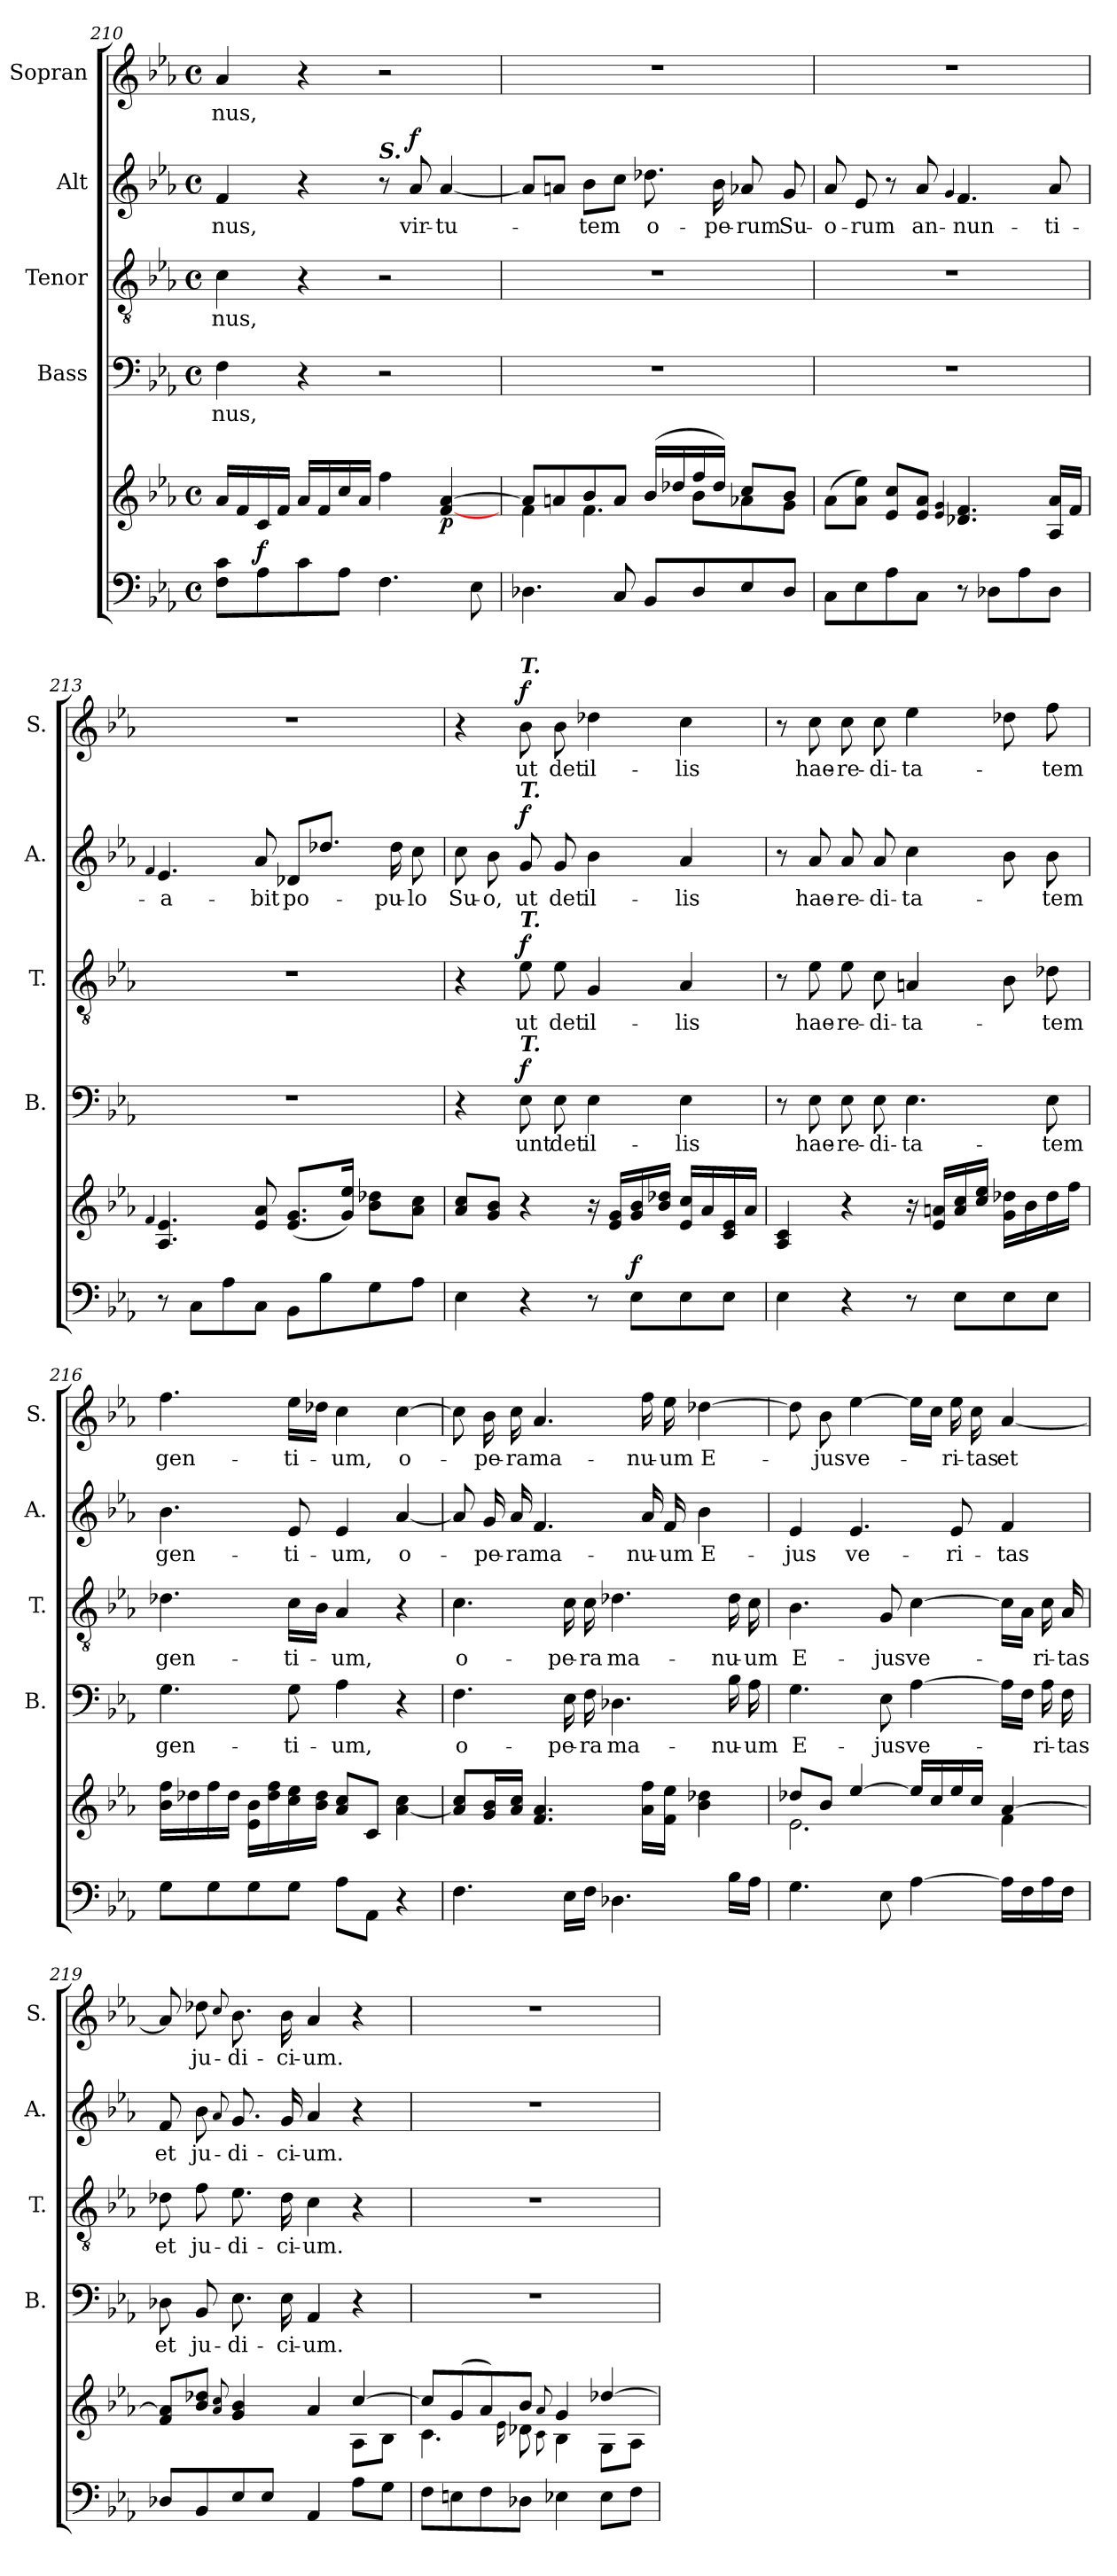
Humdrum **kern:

**kern	**kern	**dynam	**kern	**text	**dynam	**kern	**text	**dynam	**kern	**text	**dynam	**kern	**text	**dynam
*part5	*part5	*part5	*part4	*part4	*part4	*part3	*part3	*part3	*part2	*part2	*part2	*part1	*part1	*part1
*staff6	*staff5	*staff5/6	*staff4	*staff4	*staff4	*staff3	*staff3	*staff3	*staff2	*staff2	*staff2	*staff1	*staff1	*staff1
*	*	*	*I"Bass	*	*	*I"Tenor	*	*	*I"Alt	*	*	*I"Sopran	*	*
*	*	*	*I'B.	*	*	*I'T.	*	*	*I'A.	*	*	*I'S.	*	*
*clefF4	*clefG2	*	*clefF4	*	*	*clefGv2	*	*	*clefG2	*	*	*clefG2	*	*
*k[b-e-a-]	*k[b-e-a-]	*	*k[b-e-a-]	*	*	*k[b-e-a-]	*	*	*k[b-e-a-]	*	*	*k[b-e-a-]	*	*
*E-:	*E-:	*	*E-:	*	*	*E-:	*	*	*E-:	*	*	*E-:	*	*
*M4/4	*M4/4	*	*M4/4	*	*	*M4/4	*	*	*M4/4	*	*	*M4/4	*	*
*met(c)	*met(c)	*	*met(c)	*	*	*met(c)	*	*	*met(c)	*	*	*met(c)	*	*
=210	=210	=210	=210	=210	=210	=210	=210	=210	=210	=210	=210	=210	=210	=210
!	!	!	!	!LO:LY:b	!	!	!LO:LY:b	!	!	!LO:LY:b	!	!	!LO:LY:b	!
8F\ 8c\L	16a-/LL	.	4F\	-nus,	.	4c\	-nus,	.	4f/	-nus,	.	4a-/	-nus,	.
.	16f/	.	.	.	.	.	.	.	.	.	.	.	.	.
!	!	!LO:DY:a=2	!	!	!	!	!	!	!	!	!	!	!	!
8A-\	16c/	f	.	.	.	.	.	.	.	.	.	.	.	.
.	16f/JJ	.	.	.	.	.	.	.	.	.	.	.	.	.
8c\	16a-/LL	.	4r	.	.	4r	.	.	4r	.	.	4r	.	.
.	16f/	.	.	.	.	.	.	.	.	.	.	.	.	.
8A-\J	16cc/	.	.	.	.	.	.	.	.	.	.	.	.	.
.	16a-/JJ	.	.	.	.	.	.	.	.	.	.	.	.	.
!	!	!	!	!	!	!	!	!	!LO:TX:a:Bi:t=S.	!	!	!	!	!
4.F\	4ff\	.	2r	.	.	2r	.	.	8r	.	.	2r	.	.
!	!	!	!	!	!	!	!	!	!	!LO:LY:b	!LO:DY:a	!	!	!
.	.	.	.	.	.	.	.	.	8a-/	vir-	f	.	.	.
!	!	!LO:DY:b	!	!	!	!	!	!	!	!LO:LY:b	!	!	!	!
.	[4f/ [4a-/	p	.	.	.	.	.	.	[4a-/	-tu-	.	.	.	.
8E-\	.	.	.	.	.	.	.	.	.	.	.	.	.	.
=211	=211	=211	=211	=211	=211	=211	=211	=211	=211	=211	=211	=211	=211	=211
*	*^	*	*	*	*	*	*	*	*	*	*	*	*	*
4.D-X\	8a-/L]	4f\	.	1r	.	.	1r	.	.	8a-/L]	.	.	1r	.	.
.	8an/	.	.	.	.	.	.	.	.	8an/J	.	.	.	.	.
!	!	!	!	!	!	!	!	!	!	!	!LO:LY:b	!	!	!	!
.	8b-/	4.f\	.	.	.	.	.	.	.	8b-\L	-tem	.	.	.	.
8C/	8a/J	.	.	.	.	.	.	.	.	8cc\J	.	.	.	.	.
!	!	!	!	!	!	!	!	!	!	!	!LO:LY:b	!	!	!	!
8BB-/L	(>16b-/LL	.	.	.	.	.	.	.	.	8.dd-X\	o-	.	.	.	.
.	16dd-X/	.	.	.	.	.	.	.	.	.	.	.	.	.	.
8D-/	16ff/	8b-\L	.	.	.	.	.	.	.	.	.	.	.	.	.
!	!	!	!	!	!	!	!	!	!	!	!LO:LY:b	!	!	!	!
.	16dd-/JJ)	.	.	.	.	.	.	.	.	16b-\	-pe-	.	.	.	.
!	!	!	!	!	!	!	!	!	!	!	!LO:LY:b	!	!	!	!
8E-/	8cc/L	8a-\	.	.	.	.	.	.	.	8a-X/	-rum	.	.	.	.
!	!	!	!	!	!	!	!	!	!	!	!LO:LY:b	!	!	!	!
8D-/J	8b-/J	8g\J	.	.	.	.	.	.	.	8g/	Su-	.	.	.	.
!!LO:PB:g=z
=212	=212	=212	=212	=212	=212	=212	=212	=212	=212	=212	=212	=212	=212	=212	=212
!	!	!	!	!	!	!	!	!	!	!	!LO:LY:b	!	!	!	!
*	*v	*v	*	*	*	*	*	*	*	*	*	*	*	*	*
8C\L	(>8a-\L	.	1r	.	.	1r	.	.	8a-/	-o-	.	1r	.	.
!	!	!	!	!	!	!	!	!	!	!LO:LY:b	!	!	!	!
8E-\	8a-\ 8ee-\J)	.	.	.	.	.	.	.	8e-/	-rum	.	.	.	.
8A-\	8e-/ 8cc/L	.	.	.	.	.	.	.	8r	.	.	.	.	.
!	!	!	!	!	!	!	!	!	!	!LO:LY:b	!	!	!	!
8C\J	8e-/ 8a-/J	.	.	.	.	.	.	.	8a-/	an-	.	.	.	.
.	4qqe-/ 4qqg/	.	.	.	.	.	.	.	4qqg/	.	.	.	.	.
!	!	!	!	!	!	!	!	!	!	!LO:LY:b	!	!	!	!
8r	4.d-X/ 4.f/	.	.	.	.	.	.	.	4.f/	-nun-	.	.	.	.
8D-X\L	.	.	.	.	.	.	.	.	.	.	.	.	.	.
8A-\	.	.	.	.	.	.	.	.	.	.	.	.	.	.
!	!	!	!	!	!	!	!	!	!	!LO:LY:b	!	!	!	!
8D-\J	16A-/ 16a-/LL	.	.	.	.	.	.	.	8a-/	-ti-	.	.	.	.
.	16f/JJ	.	.	.	.	.	.	.	.	.	.	.	.	.
=213	=213	=213	=213	=213	=213	=213	=213	=213	=213	=213	=213	=213	=213	=213
.	4qqf/	.	.	.	.	.	.	.	4qqf/	.	.	.	.	.
!	!	!	!	!	!	!	!	!	!	!LO:LY:b	!	!	!	!
8r	4.A-/ 4.e-/	.	1r	.	.	1r	.	.	4.e-/	-a-	.	1r	.	.
8C\L	.	.	.	.	.	.	.	.	.	.	.	.	.	.
8A-\	.	.	.	.	.	.	.	.	.	.	.	.	.	.
!	!	!	!	!	!	!	!	!	!	!LO:LY:b	!	!	!	!
8C\J	8e-/ 8a-/	.	.	.	.	.	.	.	8a-/	-bit	.	.	.	.
!	!	!	!	!	!	!	!	!	!	!LO:LY:b	!	!	!	!
8BB-\L	(<8.e-/ 8.g/L	.	.	.	.	.	.	.	8d-X/L	po-	.	.	.	.
8B-\	.	.	.	.	.	.	.	.	8.dd-X/J	.	.	.	.	.
.	16g/ 16ee-/Jk)	.	.	.	.	.	.	.	.	.	.	.	.	.
8G\	8b-\ 8dd-X\L	.	.	.	.	.	.	.	.	.	.	.	.	.
!	!	!	!	!	!	!	!	!	!	!LO:LY:b	!	!	!	!
.	.	.	.	.	.	.	.	.	16dd-\	-pu-	.	.	.	.
!	!	!	!	!	!	!	!	!	!	!LO:LY:b	!	!	!	!
8A-\J	8a-\ 8cc\J	.	.	.	.	.	.	.	8cc\	-lo	.	.	.	.
=214	=214	=214	=214	=214	=214	=214	=214	=214	=214	=214	=214	=214	=214	=214
!	!	!	!	!	!	!	!	!	!	!LO:LY:b	!	!	!	!
4E-\	8a-/ 8cc/L	.	4r	.	.	4r	.	.	8cc\	Su-	.	4r	.	.
!	!	!	!	!	!	!	!	!	!	!LO:LY:b	!	!	!	!
.	8g/ 8b-/J	.	.	.	.	.	.	.	8b-\	-o,	.	.	.	.
!	!	!	!	!	!	!	!	!	!	!	!	!LO:TX:a:Bi:t=T.	!	!
!	!	!	!	!	!	!	!	!	!LO:TX:a:Bi:t=T.	!	!	!	!	!
!	!	!	!	!	!	!LO:TX:a:Bi:t=T.	!	!	!	!	!	!	!	!
!	!	!	!LO:TX:a:Bi:t=T.	!	!	!	!	!	!	!	!	!	!	!
!	!	!	!	!LO:LY:b	!LO:DY:a	!	!LO:LY:b	!LO:DY:a	!	!LO:LY:b	!LO:DY:a	!	!LO:LY:b	!LO:DY:a
4r	4r	.	8E-\	unt	f	8e-\	ut	f	8g/	ut	f	8b-\	ut	f
!	!	!	!	!LO:LY:b	!	!	!LO:LY:b	!	!	!LO:LY:b	!	!	!LO:LY:b	!
.	.	.	8E-\	det	.	8e-\	det	.	8g/	det	.	8b-\	det	.
!	!	!	!	!LO:LY:b	!	!	!LO:LY:b	!	!	!LO:LY:b	!	!	!LO:LY:b	!
8r	16r	.	4E-\	il-	.	4G/	il-	.	4b-\	il-	.	4dd-X\	il-	.
.	16e-/ 16g/LL	.	.	.	.	.	.	.	.	.	.	.	.	.
!	!	!LO:DY:a=2	!	!	!	!	!	!	!	!	!	!	!	!
8E-\L	16g/ 16b-/	f	.	.	.	.	.	.	.	.	.	.	.	.
.	16b-/ 16dd-X/JJ	.	.	.	.	.	.	.	.	.	.	.	.	.
!	!	!	!	!LO:LY:b	!	!	!LO:LY:b	!	!	!LO:LY:b	!	!	!LO:LY:b	!
8E-\	16e-/ 16cc/LL	.	4E-\	-lis	.	4A-/	-lis	.	4a-/	-lis	.	4cc\	-lis	.
.	16a-/	.	.	.	.	.	.	.	.	.	.	.	.	.
8E-\J	16c/ 16e-/	.	.	.	.	.	.	.	.	.	.	.	.	.
.	16a-/JJ	.	.	.	.	.	.	.	.	.	.	.	.	.
=215	=215	=215	=215	=215	=215	=215	=215	=215	=215	=215	=215	=215	=215	=215
4E-\	4A-/ 4c/	.	8r	.	.	8r	.	.	8r	.	.	8r	.	.
!	!	!	!	!LO:LY:b	!	!	!LO:LY:b	!	!	!LO:LY:b	!	!	!LO:LY:b	!
.	.	.	8E-\	hae-	.	8e-\	hae-	.	8a-/	hae-	.	8cc\	hae-	.
!	!	!	!	!LO:LY:b	!	!	!LO:LY:b	!	!	!LO:LY:b	!	!	!LO:LY:b	!
4r	4r	.	8E-\	-re-	.	8e-\	-re-	.	8a-/	-re-	.	8cc\	-re-	.
!	!	!	!	!LO:LY:b	!	!	!LO:LY:b	!	!	!LO:LY:b	!	!	!LO:LY:b	!
.	.	.	8E-\	-di-	.	8c\	-di-	.	8a-/	-di-	.	8cc\	-di-	.
!	!	!	!	!LO:LY:b	!	!	!LO:LY:b	!	!	!LO:LY:b	!	!	!LO:LY:b	!
8r	16r	.	4.E-\	-ta-	.	4An/	-ta-	.	4cc\	-ta-	.	4ee-\	-ta-	.
.	16e-/ 16an/LL	.	.	.	.	.	.	.	.	.	.	.	.	.
8E-\L	16a/ 16cc/	.	.	.	.	.	.	.	.	.	.	.	.	.
.	16cc/ 16ee-/JJ	.	.	.	.	.	.	.	.	.	.	.	.	.
8E-\	16g\ 16dd-X\LL	.	.	.	.	8B-\	.	.	8b-\	.	.	8dd-X\	.	.
.	16b-\	.	.	.	.	.	.	.	.	.	.	.	.	.
!	!	!	!	!LO:LY:b	!	!	!LO:LY:b	!	!	!LO:LY:b	!	!	!LO:LY:b	!
8E-\J	16dd-\	.	8E-\	-tem	.	8d-X\	-tem	.	8b-\	-tem	.	8ff\	-tem	.
.	16ff\JJ	.	.	.	.	.	.	.	.	.	.	.	.	.
!!LO:LB:g=z
=216	=216	=216	=216	=216	=216	=216	=216	=216	=216	=216	=216	=216	=216	=216
!	!	!	!	!LO:LY:b	!	!	!LO:LY:b	!	!	!LO:LY:b	!	!	!LO:LY:b	!
8G\L	16b-\ 16ff\LL	.	4.G\	gen-	.	4.d-X\	gen-	.	4.b-\	gen-	.	4.ff\	gen-	.
.	16dd-X\	.	.	.	.	.	.	.	.	.	.	.	.	.
8G\	16ff\	.	.	.	.	.	.	.	.	.	.	.	.	.
.	16dd-\JJ	.	.	.	.	.	.	.	.	.	.	.	.	.
8G\	16e-\ 16b-\LL	.	.	.	.	.	.	.	.	.	.	.	.	.
.	16dd-\ 16ff\	.	.	.	.	.	.	.	.	.	.	.	.	.
!	!	!	!	!LO:LY:b	!	!	!LO:LY:b	!	!	!LO:LY:b	!	!	!LO:LY:b	!
8G\J	16cc\ 16ee-\	.	8G\	-ti-	.	16c\LL	-ti-	.	8e-/	-ti-	.	16ee-\LL	-ti-	.
.	16b-\ 16dd-\JJ	.	.	.	.	16B-\JJ	.	.	.	.	.	16dd-X\JJ	.	.
!	!	!	!	!LO:LY:b	!	!	!LO:LY:b	!	!	!LO:LY:b	!	!	!LO:LY:b	!
8A-\L	8a-/ 8cc/L	.	4A-\	-um,	.	4A-/	-um,	.	4e-/	-um,	.	4cc\	-um,	.
8AA-\J	8c/J	.	.	.	.	.	.	.	.	.	.	.	.	.
!	!	!	!	!	!	!	!	!	!	!LO:LY:b	!	!	!LO:LY:b	!
4r	[<4a-\ 4cc\	.	4r	.	.	4r	.	.	[4a-/	o-	.	[4cc\	o-	.
=217	=217	=217	=217	=217	=217	=217	=217	=217	=217	=217	=217	=217	=217	=217
!	!	!	!	!LO:LY:b	!	!	!LO:LY:b	!	!	!	!	!	!	!
4.F\	8a-/] 8cc/L	.	4.F\	o-	.	4.c\	o-	.	8a-/]	.	.	8cc\]	.	.
!	!	!	!	!	!	!	!	!	!	!LO:LY:b	!	!	!LO:LY:b	!
.	16g/ 16b-/L	.	.	.	.	.	.	.	16g/	-pe-	.	16b-\	-pe-	.
!	!	!	!	!	!	!	!	!	!	!LO:LY:b	!	!	!LO:LY:b	!
.	16a-/ 16cc/JJ	.	.	.	.	.	.	.	16a-/	-ra	.	16cc\	-ra	.
!	!	!	!	!	!	!	!	!	!	!LO:LY:b	!	!	!LO:LY:b	!
.	4.f/ 4.a-/	.	.	.	.	.	.	.	4.f/	ma-	.	4.a-/	ma-	.
!	!	!	!	!LO:LY:b	!	!	!LO:LY:b	!	!	!	!	!	!	!
16E-\LL	.	.	16E-\	-pe-	.	16c\	-pe-	.	.	.	.	.	.	.
!	!	!	!	!LO:LY:b	!	!	!LO:LY:b	!	!	!	!	!	!	!
16F\JJ	.	.	16F\	-ra	.	16c\	-ra	.	.	.	.	.	.	.
!	!	!	!	!LO:LY:b	!	!	!LO:LY:b	!	!	!	!	!	!	!
4.D-X\	.	.	4.D-X\	ma-	.	4.d-X\	ma-	.	.	.	.	.	.	.
!	!	!	!	!	!	!	!	!	!	!LO:LY:b	!	!	!LO:LY:b	!
.	16a-\ 16ff\LL	.	.	.	.	.	.	.	16a-/	-nu-	.	16ff\	-nu-	.
!	!	!	!	!	!	!	!	!	!	!LO:LY:b	!	!	!LO:LY:b	!
.	16f\ 16ee-\JJ	.	.	.	.	.	.	.	16f/	-um	.	16ee-\	-um	.
!	!	!	!	!	!	!	!	!	!	!LO:LY:b	!	!	!LO:LY:b	!
.	4b-\ 4dd-X\	.	.	.	.	.	.	.	4b-\	E-	.	[4dd-X\	E-	.
!	!	!	!	!LO:LY:b	!	!	!LO:LY:b	!	!	!	!	!	!	!
16B-\LL	.	.	16B-\	-nu-	.	16d-\	-nu-	.	.	.	.	.	.	.
!	!	!	!	!LO:LY:b	!	!	!LO:LY:b	!	!	!	!	!	!	!
16A-\JJ	.	.	16A-\	-um	.	16c\	-um	.	.	.	.	.	.	.
=218	=218	=218	=218	=218	=218	=218	=218	=218	=218	=218	=218	=218	=218	=218
*	*^	*	*	*	*	*	*	*	*	*	*	*	*	*
!	!	!	!	!	!LO:LY:b	!	!	!LO:LY:b	!	!	!LO:LY:b	!	!	!	!
4.G\	8dd-X/L	2.e-\	.	4.G\	E-	.	4.B-\	E-	.	4e-/	-jus	.	8dd-\]	.	.
!	!	!	!	!	!	!	!	!	!	!	!	!	!	!LO:LY:b	!
.	8b-/J	.	.	.	.	.	.	.	.	.	.	.	8b-\	-jus	.
!	!	!	!	!	!	!	!	!	!	!	!LO:LY:b	!	!	!LO:LY:b	!
.	[>4ee-/	.	.	.	.	.	.	.	.	4.e-/	ve-	.	[4ee-\	ve-	.
!	!	!	!	!	!LO:LY:b	!	!	!LO:LY:b	!	!	!	!	!	!	!
8E-\	.	.	.	8E-\	-jus	.	8G/	-jus	.	.	.	.	.	.	.
!	!	!	!	!	!LO:LY:b	!	!	!LO:LY:b	!	!	!	!	!	!	!
[4A-\	16ee-/LL]	.	.	[4A-\	ve-	.	[4c\	ve-	.	.	.	.	16ee-\LL]	.	.
.	16cc/	.	.	.	.	.	.	.	.	.	.	.	16cc\JJ	.	.
!	!	!	!	!	!	!	!	!	!	!	!LO:LY:b	!	!	!LO:LY:b	!
.	16ee-/	.	.	.	.	.	.	.	.	8e-/	-ri-	.	16ee-\	-ri-	.
!	!	!	!	!	!	!	!	!	!	!	!	!	!	!LO:LY:b	!
.	16cc/JJ	.	.	.	.	.	.	.	.	.	.	.	16cc\	-tas	.
!	!	!	!	!	!	!	!	!	!	!	!LO:LY:b	!	!	!LO:LY:b	!
16A-\LL]	[>4a-/	4f\	.	16A-\LL]	.	.	16c\LL]	.	.	4f/	-tas	.	[4a-/	et	.
16F\	.	.	.	16F\JJ	.	.	16A-\JJ	.	.	.	.	.	.	.	.
!	!	!	!	!	!LO:LY:b	!	!	!LO:LY:b	!	!	!	!	!	!	!
16A-\	.	.	.	16A-\	-ri-	.	16c\	-ri-	.	.	.	.	.	.	.
!	!	!	!	!	!LO:LY:b	!	!	!LO:LY:b	!	!	!	!	!	!	!
16F\JJ	.	.	.	16F\	-tas	.	16A-/	-tas	.	.	.	.	.	.	.
!!LO:PB:g=z
=219	=219	=219	=219	=219	=219	=219	=219	=219	=219	=219	=219	=219	=219	=219	=219
!	!	!	!	!	!LO:LY:b	!	!	!LO:LY:b	!	!	!LO:LY:b	!	!	!	!
8D-X/L	8f/ 8a-/]L	2.ryy	.	8D-X\	et	.	8d-X\	et	.	8f/	et	.	8a-/]	.	.
!	!	!	!	!	!LO:LY:b	!	!	!LO:LY:b	!	!	!LO:LY:b	!	!	!LO:LY:b	!
8BB-/	8b-/ 8dd-X/J	.	.	8BB-/	ju-	.	8f\	ju-	.	8b-\	ju-	.	8dd-X\	ju-	.
.	8qqa-/ 8qqcc/	.	.	.	.	.	.	.	.	8qqa-/	.	.	8qqcc/	.	.
!	!	!	!	!	!LO:LY:b	!	!	!LO:LY:b	!	!	!LO:LY:b	!	!	!LO:LY:b	!
8E-/	4g/ 4b-/	.	.	8.E-\	-di-	.	8.e-\	-di-	.	8.g/	-di-	.	8.b-\	-di-	.
8E-/J	.	.	.	.	.	.	.	.	.	.	.	.	.	.	.
!	!	!	!	!	!LO:LY:b	!	!	!LO:LY:b	!	!	!LO:LY:b	!	!	!LO:LY:b	!
.	.	.	.	16E-\	-ci-	.	16d-\	-ci-	.	16g/	-ci-	.	16b-\	-ci-	.
!	!	!	!	!	!LO:LY:b	!	!	!LO:LY:b	!	!	!LO:LY:b	!	!	!LO:LY:b	!
4AA-/	4a-/	.	.	4AA-/	-um.	.	4c\	-um.	.	4a-/	-um.	.	4a-/	-um.	.
8A-\L	[>4cc/	8A-\L	.	4r	.	.	4r	.	.	4r	.	.	4r	.	.
8G\J	.	8B-\J	.	.	.	.	.	.	.	.	.	.	.	.	.
=220	=220	=220	=220	=220	=220	=220	=220	=220	=220	=220	=220	=220	=220	=220	=220
8F\L	8cc/L]	4.c\	.	1r	.	.	1r	.	.	1r	.	.	1r	.	.
8En\	(>8g/	.	.	.	.	.	.	.	.	.	.	.	.	.	.
8F\	8a-/)	.	.	.	.	.	.	.	.	.	.	.	.	.	.
.	.	16qqe-\	.	.	.	.	.	.	.	.	.	.	.	.	.
8D-X\J	8b-/J	8d-X\	.	.	.	.	.	.	.	.	.	.	.	.	.
.	8qqa-/	8qqc\	.	.	.	.	.	.	.	.	.	.	.	.	.
4E-X\	4g/	4B-\	.	.	.	.	.	.	.	.	.	.	.	.	.
8E-\L	[>4dd-X/	8G\L	.	.	.	.	.	.	.	.	.	.	.	.	.
8F\J	.	8A-\J	.	.	.	.	.	.	.	.	.	.	.	.	.
*	*v	*v	*	*	*	*	*	*	*	*	*	*	*	*	*
=	=	=	=	=	=	=	=	=	=	=	=	=	=	=
*-	*-	*-	*-	*-	*-	*-	*-	*-	*-	*-	*-	*-	*-	*-
